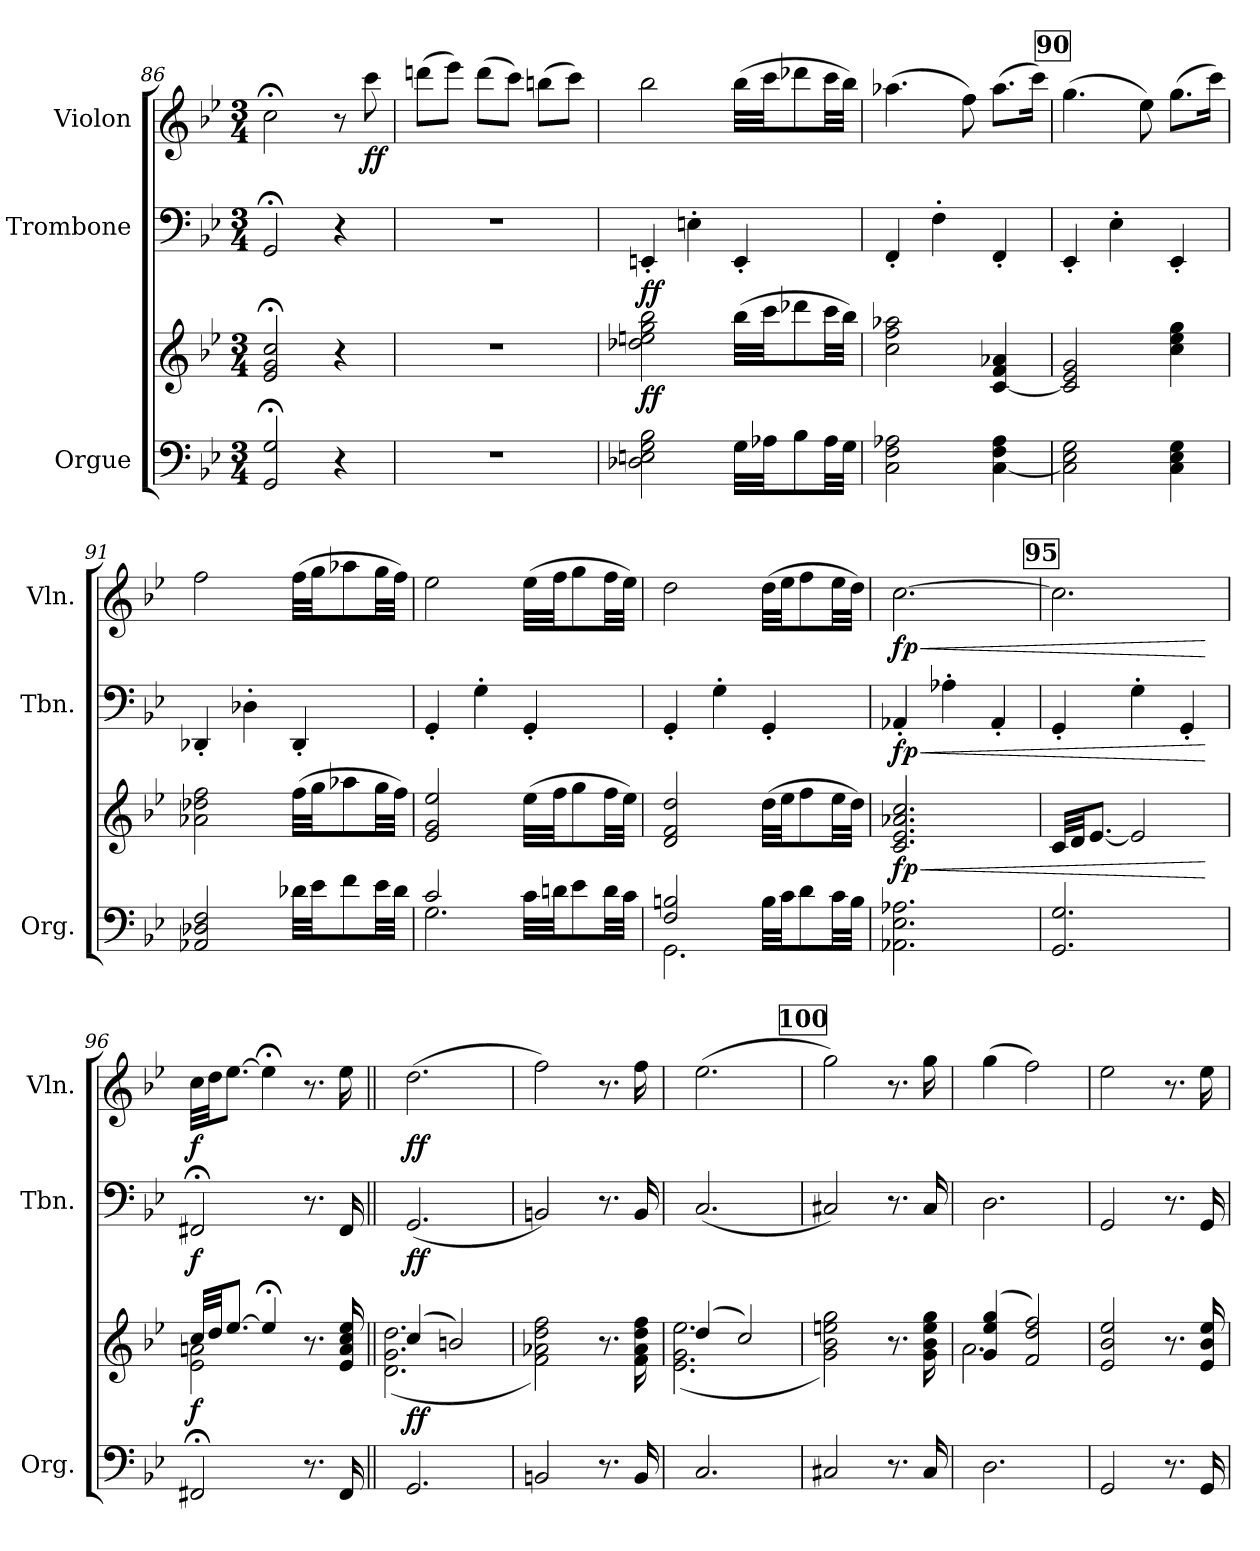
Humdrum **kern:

**kern	**kern	**dynam	**kern	**dynam	**kern	**dynam
*part3	*part3	*part3	*part2	*part2	*part1	*part1
*staff4	*staff3	*staff3/4	*staff2	*staff2	*staff1	*staff1
*I"Orgue	*	*	*I"Trombone	*	*I"Violon	*
*I'Org.	*	*	*I'Tbn.	*	*I'Vln.	*
*clefF4	*clefG2	*	*clefF4	*	*clefG2	*
*k[b-e-]	*k[b-e-]	*	*k[b-e-]	*	*k[b-e-]	*
*M3/4	*M3/4	*	*M3/4	*	*M3/4	*
=86	=86	=86	=86	=86	=86	=86
2GG/;< 2G/;<	2e-/;< 2g/;< 2cc/;<	.	2GG;</	.	2cc;<\	.
4r	4r	.	4r	.	8r	.
!	!	!	!	!	!	!LO:DY:b
.	.	.	.	.	8ccc\	ff
!!LO:PB:g=z
=87	=87	=87	=87	=87	=87	=87
2.r	2.r	.	2.r	.	(>8dddni\L	.
.	.	.	.	.	8eee-\J)	.
.	.	.	.	.	(>8ddd\L	.
.	.	.	.	.	8ccc\J)	.
.	.	.	.	.	(>8bbn\L	.
.	.	.	.	.	8ccc\J)	.
=88	=88	=88	=88	=88	=88	=88
!	!	!LO:DY:b	!	!LO:DY:b	!	!
2D-X\ 2En\ 2G\ 2B-\	2dd-X\ 2een\ 2gg\ 2bb-\	ff	4EEn'/	ff	2bb-i\	.
.	.	.	4En'\	.	.	.
32G\LLL	(>32bb-\LLL	.	4EE'/	.	(>32bb-\LLL	.
32A-X\JJ	32ccc\JJ	.	.	.	32ccc\JJ	.
8B-\	8ddd-X\	.	.	.	8ddd-X\	.
32A-\LL	32ccc\LL	.	.	.	32ccc\LL	.
32G\JJJ	32bb-\JJJ)	.	.	.	32bb-\JJJ)	.
=89	=89	=89	=89	=89	=89	=89
2C\ 2F\ 2A-X\	2cc\ 2ff\ 2aa-X\	.	4FF'/	.	(>4.aa-X\	.
.	.	.	4F'\	.	.	.
.	.	.	.	.	8ff\)	.
[4C\ 4F\ 4A-\	[4c/ 4f/ 4a-X/	.	4FF'/	.	(>8.aa-\L	.
.	.	.	.	.	16ccc\Jk)	.
!!LO:REH:place=s1:a:B:fs=14:t=90
=90	=90	=90	=90	=90	=90	=90
2C\] 2E-i\ 2G\	2c/] 2e-/ 2g/	.	4EE-i'/	.	(>4.gg\	.
.	.	.	4E-i'\	.	.	.
.	.	.	.	.	8ee-\)	.
4C\ 4E-\ 4G\	4cc\ 4ee-\ 4gg\	.	4EE-'/	.	(>8.gg\L	.
.	.	.	.	.	16ccc\Jk)	.
=91	=91	=91	=91	=91	=91	=91
2AA-X/ 2D-X/ 2F/	2a-X\ 2dd-X\ 2ff\	.	4DD-X'/	.	2ff\	.
.	.	.	4D-X'\	.	.	.
32d-X\LLL	(>32ff\LLL	.	4DD-'/	.	(>32ff\LLL	.
32e-\JJ	32gg\JJ	.	.	.	32gg\JJ	.
8f\	8aa-X\	.	.	.	8aa-X\	.
32e-\LL	32gg\LL	.	.	.	32gg\LL	.
32d-\JJJ	32ff\JJJ)	.	.	.	32ff\JJJ)	.
=92	=92	=92	=92	=92	=92	=92
*^	*	*	*	*	*	*
2c/	2.G\	2e-/ 2g/ 2ee-/	.	4GG'/	.	2ee-\	.
.	.	.	.	4G'\	.	.	.
32c\LLL	.	(>32ee-\LLL	.	4GG'/	.	(>32ee-\LLL	.
32dni\JJ	.	32ff\JJ	.	.	.	32ff\JJ	.
8e-\	.	8gg\	.	.	.	8gg\	.
32d\LL	.	32ff\LL	.	.	.	32ff\LL	.
32c\JJJ	.	32ee-\JJJ)	.	.	.	32ee-\JJJ)	.
=93	=93	=93	=93	=93	=93	=93	=93
2F/ 2Bn/	2.GG\	2d/ 2f/ 2dd/	.	4GG'/	.	2dd\	.
.	.	.	.	4G'\	.	.	.
32B\LLL	.	(>32dd\LLL	.	4GG'/	.	(>32dd\LLL	.
32c\JJ	.	32ee-\JJ	.	.	.	32ee-\JJ	.
8d\	.	8ff\	.	.	.	8ff\	.
32c\LL	.	32ee-\LL	.	.	.	32ee-\LL	.
32B\JJJ	.	32dd\JJJ)	.	.	.	32dd\JJJ)	.
*v	*v	*	*	*	*	*	*
=94	=94	=94	=94	=94	=94	=94
!	!	!LO:HP:b	!	!LO:HP:b	!	!LO:HP:b
!	!	!LO:DY:n=1:b	!	!LO:DY:n=1:b	!	!LO:DY:n=1:b
2.AA-X\ 2.E-\ 2.A-X\	2.c/ 2.e-/ 2.a-X/ 2.cc/	< fp	4AA-X'/	< fp	[2.cc\	< fp
.	.	.	4A-X'\	.	.	.
.	.	.	4AA-'/	.	.	.
!!LO:LB:g=z
!!LO:REH:place=s1:a:B:fs=14:t=95
=95	=95	=95	=95	=95	=95	=95
2.GG/ 2.G/	32c/LLL	.	4GG'/	.	2.cc\]	.
.	32d/JJ	.	.	.	.	.
.	[8.e-/J	.	.	.	.	.
.	2e-/]	.	4G'\	.	.	.
.	.	.	4GG'/	.	.	.
.	.	[	.	[	.	[
=96	=96	=96	=96	=96	=96	=96
*	*^	*	*	*	*	*
!	!	!	!LO:DY:b	!	!LO:DY:b	!	!LO:DY:b
2FF#X;</	32cc/LLL	2e-\ 2ani\	f	2FF#X;</	f	32cc\LLL	f
.	32dd/JJ	.	.	.	.	32dd\JJ	.
.	[8.ee-/J	.	.	.	.	[8.ee-\J	.
.	4ee-;</]	.	.	.	.	4ee-;<\]	.
8.r	8.r	4ryy	.	8.r	.	8.r	.
16FF#/	16e-/ 16a/ 16cc/ 16ee-/	.	.	16FF#/	.	16ee-\	.
=97||	=97||	=97||	=97||	=97||	=97||	=97||	=97||
!	!	!	!LO:DY:b	!	!LO:DY:b	!	!LO:DY:b
2.GG/	(>4cc/	(<2.d\ 2.g\ 2.dd\	ff	(<2.GG/	ff	(>2.dd\	ff
.	2bn/)	.	.	.	.	.	.
*	*v	*v	*	*	*	*	*
=98	=98	=98	=98	=98	=98	=98
2BBn/	2f\ 2a-X\ 2dd\ 2ff\)	.	2BBn/)	.	2ff\)	.
8.r	8.r	.	8.r	.	8.r	.
16BB/	16f\ 16a-\ 16dd\ 16ff\	.	16BB/	.	16ff\	.
=99	=99	=99	=99	=99	=99	=99
*	*^	*	*	*	*	*
2.C/	(>4dd/	(<2.e-\ 2.g\ 2.ee-\	.	(<2.C/	.	(>2.ee-\	.
.	2cc/)	.	.	.	.	.	.
*	*v	*v	*	*	*	*	*
!!LO:REH:place=s1:a:B:fs=14:t=100
=100	=100	=100	=100	=100	=100	=100
2C#X/	2g\ 2b-\ 2een\ 2gg\)	.	2C#X/)	.	2gg\)	.
8.r	8.r	.	8.r	.	8.r	.
16C#/	16g\ 16b-\ 16ee\ 16gg\	.	16C#/	.	16gg\	.
=101	=101	=101	=101	=101	=101	=101
*	*^	*	*	*	*	*
2.D\	(>4g/ 4ee-/ 4gg/	2.a\	.	2.D\	.	(>4gg\	.
.	2f/ 2dd/ 2ff/)	.	.	.	.	2ff\)	.
*	*v	*v	*	*	*	*	*
=102	=102	=102	=102	=102	=102	=102
2GG/	2e-/ 2b-/ 2ee-i/	.	2GG/	.	2ee-\	.
8.r	8.r	.	8.r	.	8.r	.
16GG/	16e-/ 16b-/ 16ee-/	.	16GG/	.	16ee-\	.
=	=	=	=	=	=	=
*-	*-	*-	*-	*-	*-	*-
